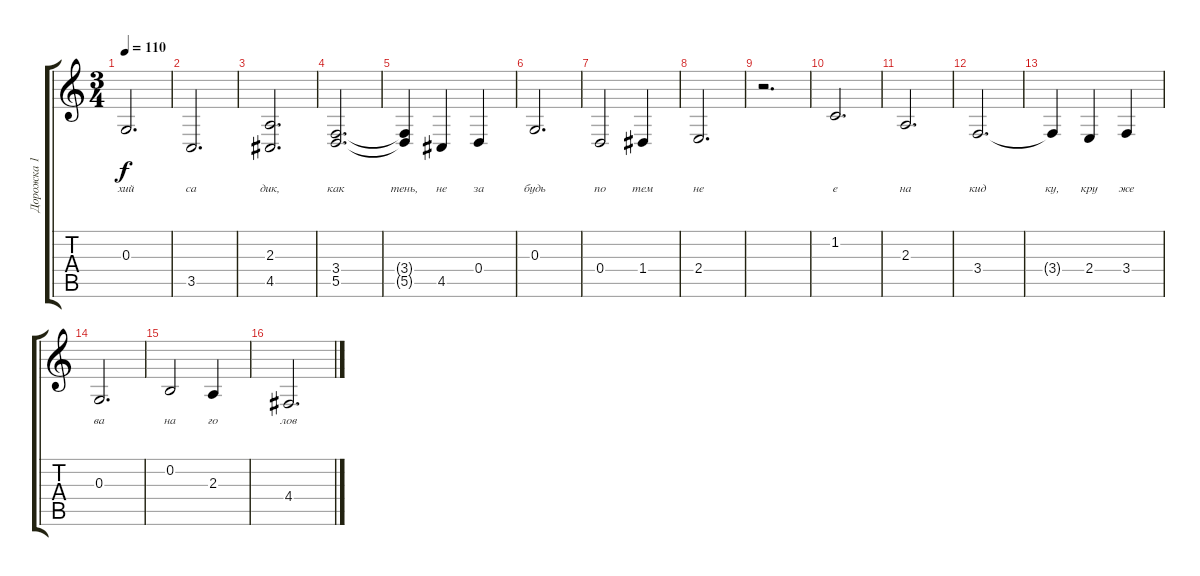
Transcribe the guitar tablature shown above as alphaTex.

\track ("Дорожка 1" "Дорожка 1") {instrument cello}
\staff {score tabs}
\tuning (E4 B3 G3 D3 A2 E2) {hide}
\ts (3 4)
\tempo 110
\clef g2
\ks c
0.3.2{d lyrics (0 "хий") lyrics (1 "") lyrics (2 "") lyrics (3 "") lyrics (4 "") dy f} |
3.5.2{d lyrics (0 "са") lyrics (1 "") lyrics (2 "") lyrics (3 "") lyrics (4 "")} |
(2.3 4.5).2{d lyrics (0 "дик,") lyrics (1 "") lyrics (2 "") lyrics (3 "") lyrics (4 "")} |
(3.4 5.5).2{d lyrics (0 "как") lyrics (1 "") lyrics (2 "") lyrics (3 "") lyrics (4 "")} |
(3.4{t} 5.5{t}).4{lyrics (0 "тень,") lyrics (1 "") lyrics (2 "") lyrics (3 "") lyrics (4 "")} 4.5.4{lyrics (0 "не") lyrics (1 "") lyrics (2 "") lyrics (3 "") lyrics (4 "")} 0.4.4{lyrics (0 "за") lyrics (1 "") lyrics (2 "") lyrics (3 "") lyrics (4 "")} |
0.3.2{d lyrics (0 "будь") lyrics (1 "") lyrics (2 "") lyrics (3 "") lyrics (4 "")} |
0.4.2{lyrics (0 "по") lyrics (1 "") lyrics (2 "") lyrics (3 "") lyrics (4 "")} 1.4.4{lyrics (0 "тем") lyrics (1 "") lyrics (2 "") lyrics (3 "") lyrics (4 "")} |
2.4.2{d lyrics (0 "не") lyrics (1 "") lyrics (2 "") lyrics (3 "") lyrics (4 "")} |
r.2{d} |
1.2.2{d lyrics (0 "е") lyrics (1 "") lyrics (2 "") lyrics (3 "") lyrics (4 "")} |
2.3.2{d lyrics (0 "на") lyrics (1 "") lyrics (2 "") lyrics (3 "") lyrics (4 "")} |
3.4.2{d lyrics (0 "кид") lyrics (1 "") lyrics (2 "") lyrics (3 "") lyrics (4 "")} |
3.4{t}.4{lyrics (0 "ку,") lyrics (1 "") lyrics (2 "") lyrics (3 "") lyrics (4 "")} 2.4.4{lyrics (0 "кру") lyrics (1 "") lyrics (2 "") lyrics (3 "") lyrics (4 "")} 3.4.4{lyrics (0 "же") lyrics (1 "") lyrics (2 "") lyrics (3 "") lyrics (4 "")} |
0.3.2{d lyrics (0 "ва") lyrics (1 "") lyrics (2 "") lyrics (3 "") lyrics (4 "")} |
0.2.2{lyrics (0 "на") lyrics (1 "") lyrics (2 "") lyrics (3 "") lyrics (4 "")} 2.3.4{lyrics (0 "го") lyrics (1 "") lyrics (2 "") lyrics (3 "") lyrics (4 "")} |
4.4.2{d lyrics (0 "лов") lyrics (1 "") lyrics (2 "") lyrics (3 "") lyrics (4 "")}
